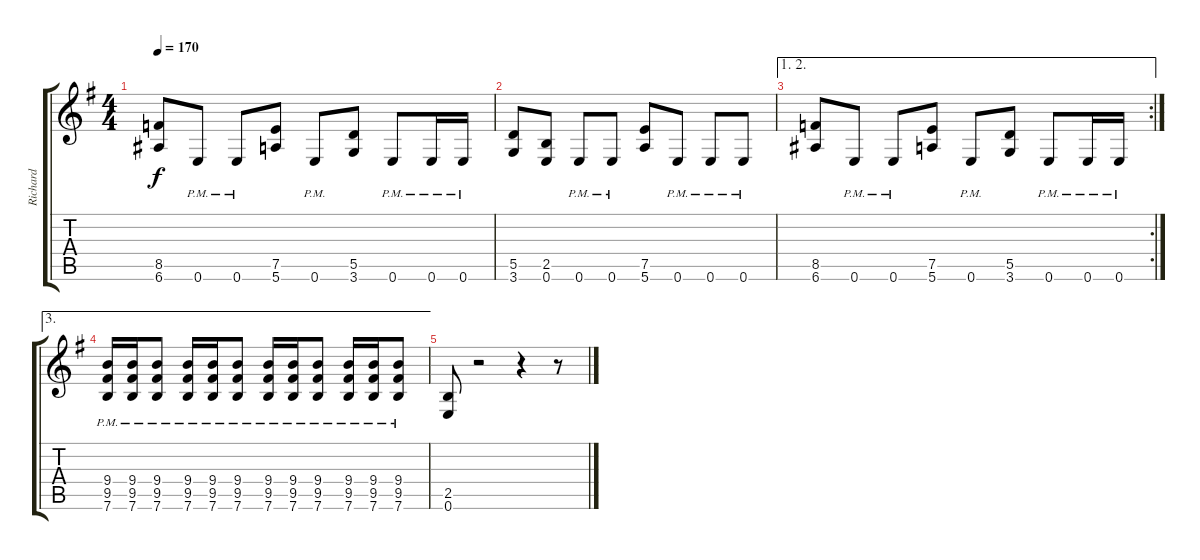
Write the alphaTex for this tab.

\track ("Richard" "Richard") {instrument distortionguitar}
\staff {score tabs}
\tuning (E4 B3 G3 D3 A2 E2) {hide}
\ts (4 4)
\tempo 170
\clef g2
\ks g
(8.5 6.6).8{dy f} 0.6{pm}.8 0.6{pm}.8 (7.5 5.6).8 0.6{pm}.8 (5.5 3.6).8 0.6{pm}.8 0.6{pm}.16 0.6{pm}.16 |
(5.5 3.6).8 (2.5 0.6).8 0.6{pm}.8 0.6{pm}.8 (7.5 5.6).8 0.6{pm}.8 0.6{pm}.8 0.6{pm}.8 |
\ae (1 2)
\rc 2
(8.5 6.6).8 0.6{pm}.8 0.6{pm}.8 (7.5 5.6).8 0.6{pm}.8 (5.5 3.6).8 0.6{pm}.8 0.6{pm}.16 0.6{pm}.16 |
\ae 3
(9.4{pm} 9.5{pm} 7.6{pm}).16 (9.4{pm} 9.5{pm} 7.6{pm}).16 (9.4{pm} 9.5{pm} 7.6{pm}).8 (9.4{pm} 9.5{pm} 7.6{pm}).16 (9.4{pm} 9.5{pm} 7.6{pm}).16 (9.4{pm} 9.5{pm} 7.6{pm}).8 (9.4{pm} 9.5{pm} 7.6{pm}).16 (9.4{pm} 9.5{pm} 7.6{pm}).16 (9.4{pm} 9.5{pm} 7.6{pm}).8 (9.4{pm} 9.5{pm} 7.6{pm}).16 (9.4{pm} 9.5{pm} 7.6{pm}).16 (9.4{pm} 9.5{pm} 7.6{pm}).8 |
(2.5 0.6).8 r.2 r.4 r.8
